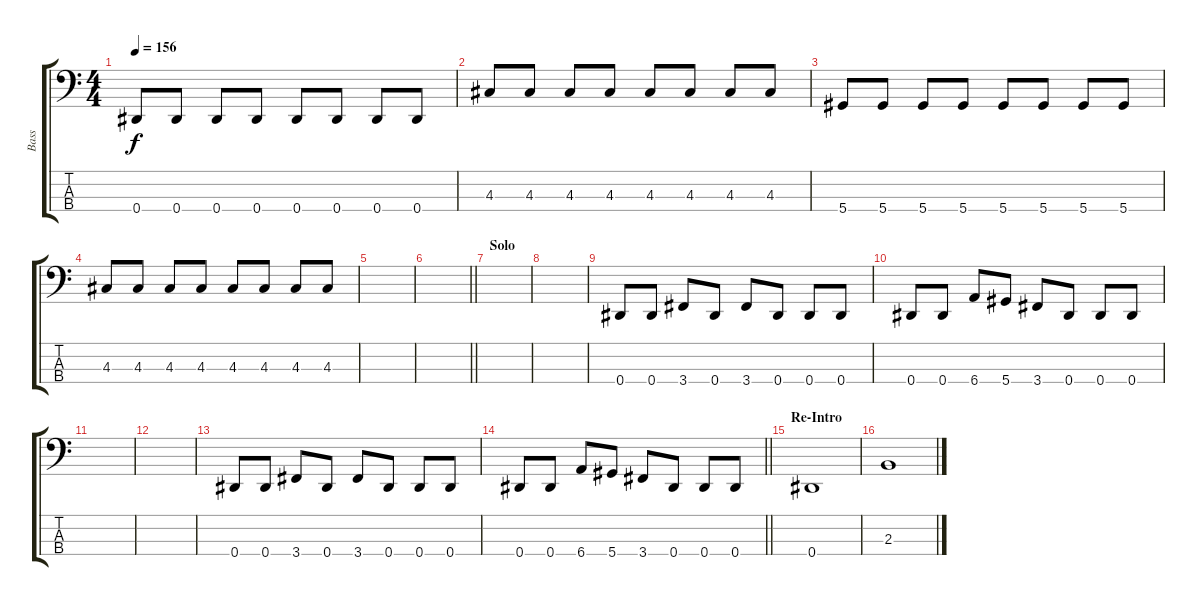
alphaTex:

\track ("Bass" "Bass") {instrument electricbassfinger}
\staff {score tabs}
\tuning (G2 D2 A1 Eb1) {hide}
\ts (4 4)
\tempo 156
\clef f4
\ks c
0.4.8{dy f} 0.4.8 0.4.8 0.4.8 0.4.8 0.4.8 0.4.8 0.4.8 |
4.3.8 4.3.8 4.3.8 4.3.8 4.3.8 4.3.8 4.3.8 4.3.8 |
5.4.8 5.4.8 5.4.8 5.4.8 5.4.8 5.4.8 5.4.8 5.4.8 |
4.3.8 4.3.8 4.3.8 4.3.8 4.3.8 4.3.8 4.3.8 4.3.8 |
|
\barLineRight lightlight
|
\section ("" "Solo")
|
|
0.4.8 0.4.8 3.4.8 0.4.8 3.4.8 0.4.8 0.4.8 0.4.8 |
0.4.8 0.4.8 6.4.8 5.4.8 3.4.8 0.4.8 0.4.8 0.4.8 |
|
|
0.4.8 0.4.8 3.4.8 0.4.8 3.4.8 0.4.8 0.4.8 0.4.8 |
\barLineRight lightlight
0.4.8 0.4.8 6.4.8 5.4.8 3.4.8 0.4.8 0.4.8 0.4.8 |
\section ("" "Re-Intro")
0.4.1 |
2.3.1
